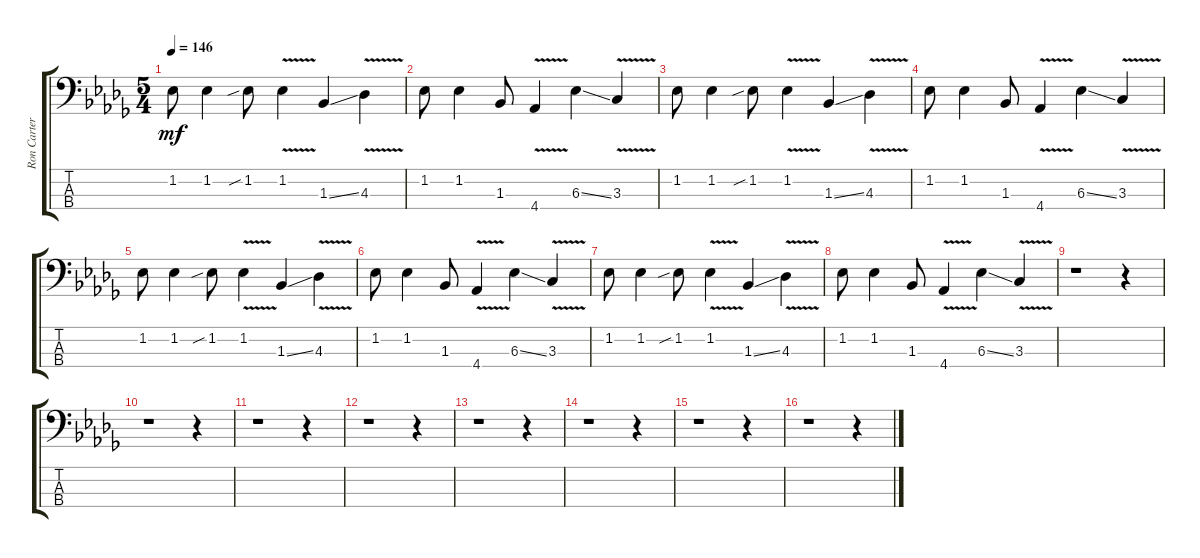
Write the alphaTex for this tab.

\track ("Ron Carter Bass" "Ron Carter") {instrument electricbassfinger}
\staff {score tabs}
\tuning (G2 D2 A1 E1) {hide}
\ts (5 4)
\tempo 146
\clef f4
\ks db
1.2.8{dy mf} 1.2.4 1.2{sib}.8 1.2{v}.4 1.3{ss}.4 4.3{v}.4 |
1.2.8 1.2.4 1.3.8 4.4{v}.4 6.3{ss}.4 3.3{v}.4 |
1.2.8 1.2.4 1.2{sib}.8 1.2{v}.4 1.3{ss}.4 4.3{v}.4 |
1.2.8 1.2.4 1.3.8 4.4{v}.4 6.3{ss}.4 3.3{v}.4 |
1.2.8 1.2.4 1.2{sib}.8 1.2{v}.4 1.3{ss}.4 4.3{v}.4 |
1.2.8 1.2.4 1.3.8 4.4{v}.4 6.3{ss}.4 3.3{v}.4 |
1.2.8 1.2.4 1.2{sib}.8 1.2{v}.4 1.3{ss}.4 4.3{v}.4 |
1.2.8 1.2.4 1.3.8 4.4{v}.4 6.3{ss}.4 3.3{v}.4 |
r.1 r.4 |
r.1 r.4 |
r.1 r.4 |
r.1 r.4 |
r.1 r.4 |
r.1 r.4 |
r.1 r.4 |
r.1 r.4
